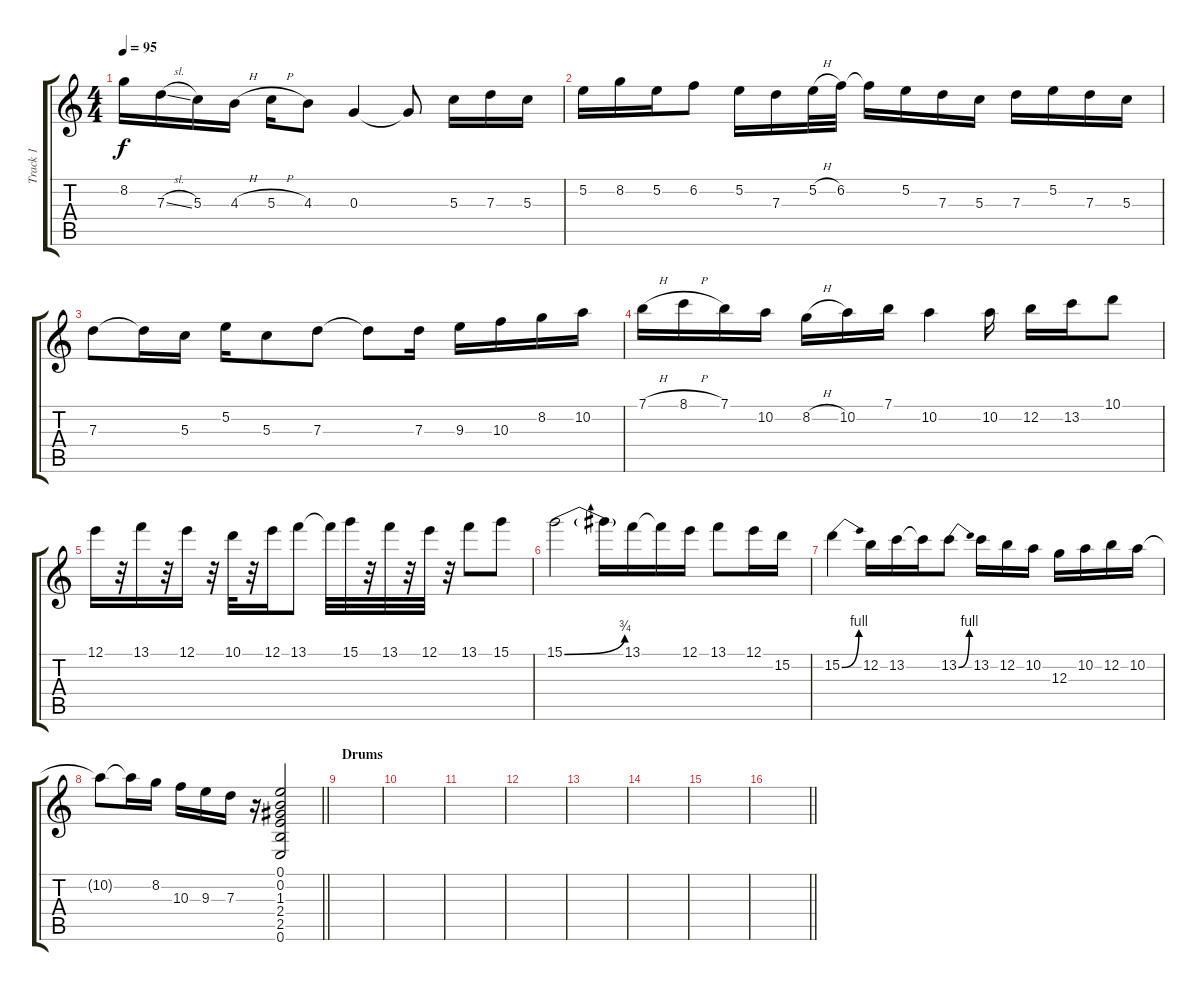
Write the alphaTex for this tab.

\track ("Track 1" "Track 1") {instrument overdrivenguitar}
\staff {score tabs}
\tuning (E4 B3 G3 D3 A2 E2) {hide}
\ts (4 4)
\tempo 95
\clef g2
\ks c
8.2.16{dy f} 7.3{sl}.16 5.3.16 4.3{h}.16 5.3{h}.16 4.3.8 0.3.4 0.3{t}.8 5.3.16 7.3.16 5.3.16 |
5.2.16 8.2.16 5.2.16 6.2.8 5.2.16 7.3.16 5.2{h}.32 6.2.32 6.2{t}.16 5.2.16 7.3.16 5.3.16 7.3.16 5.2.16 7.3.16 5.3.16 |
7.3.8 7.3{t}.16 5.3.16 5.2.16 5.3.8 7.3.8 7.3{t}.8 7.3.16 9.3.16 10.3.16 8.2.16 10.2.16 |
7.1{h}.16 8.1{h}.16 7.1.16 10.2.16 8.2{h}.16 10.2.16 7.1.16 10.2.4 10.2.16 12.2.16 13.2.16 10.1.8 |
12.1.16 r.32 13.1.16 r.32 12.1.16 r.32 10.1.32 r.32 12.1.16 13.1.8 13.1{t}.32 15.1.32 r.32 13.1.32 r.32 12.1.32 r.32 13.1.8 15.1.8 |
15.1{be (bend 0 0 60 3)}.2 15.1{t}.16 13.1.16 13.1{t}.16 12.1.16 13.1.8 12.1.16 15.2.16 |
15.2{be (bend 0 0 60 4)}.4 12.2.16 13.2.16 13.2{t}.16 13.2{be (bend 0 0 60 4)}.8 13.2.16 12.2.16 10.2.16 12.3.16 10.2.16 12.2.16 10.2.16 |
\barLineRight lightlight
10.2{t}.8 10.2{t}.16 8.2.16 10.3.16 9.3.16 7.3.16 r.16 (0.1 0.2 1.3 2.4 2.5 0.6).2 |
\section ("" "Drums")
|
|
|
|
|
|
|
\barLineRight lightlight
